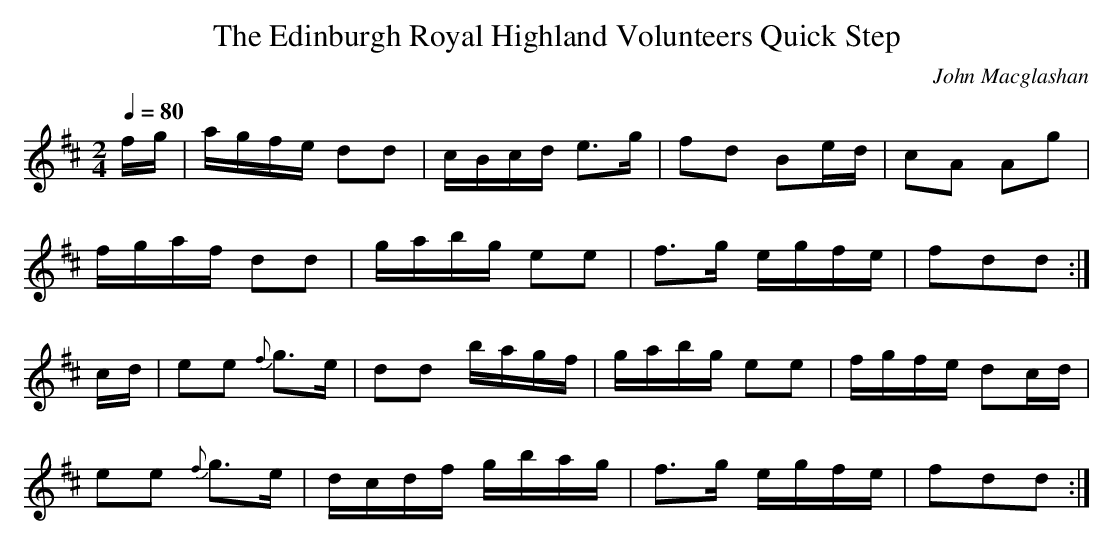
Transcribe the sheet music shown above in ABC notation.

X:1
T:The Edinburgh Royal Highland Volunteers Quick Step
C:John Macglashan
M:2/4
L:1/16
Q:1/4=80
K:D
fg|agfe    d2d2|cBcd e3g |f2d2 B2ed|c2A2 A2g2|
   fgaf    d2d2|gabg e2e2|f3g  egfe|f2d2d2  :|
cd|e2e2 {f}g3e |d2d2 bagf|gabg e2e2|fgfe d2cd|
   e2e2 {f}g3e |dcdf gbag|f3g  egfe|f2d2d2  :|
